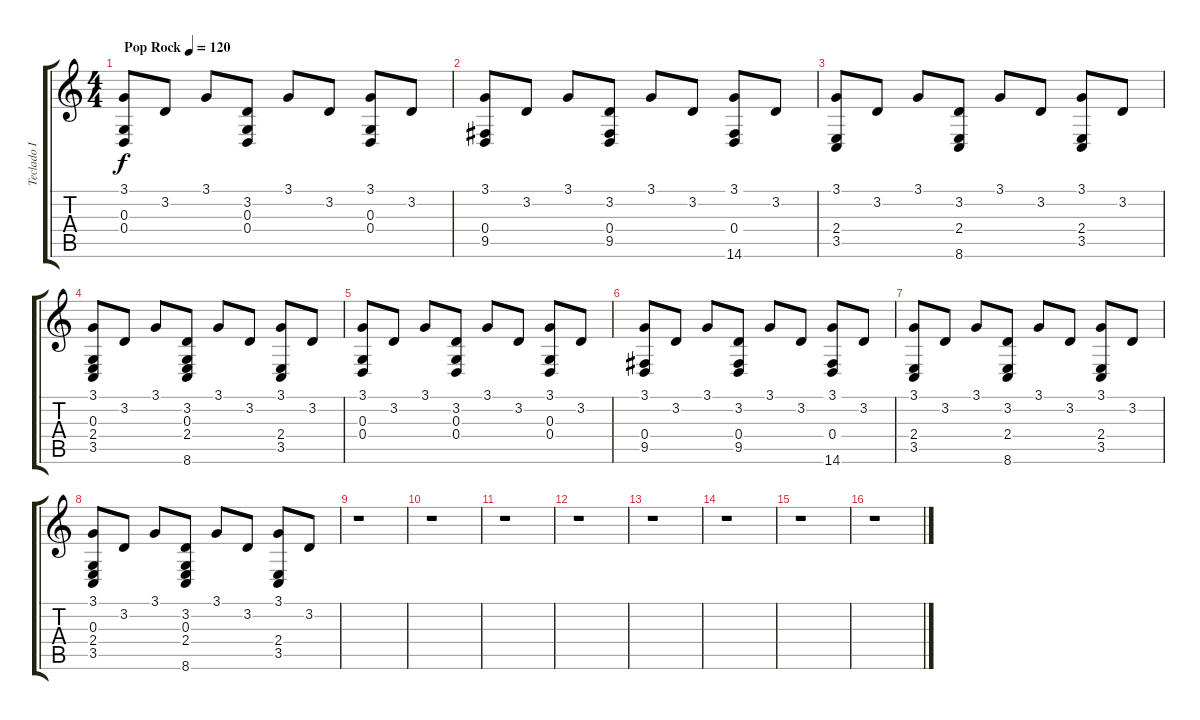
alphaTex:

\track ("Teclado I (SIMPLIFICADO)" "Teclado I ") {instrument acousticgrandpiano}
\staff {score tabs}
\tuning (E4 B3 G3 D3 A2 E2) {hide}
\ts (4 4)
\tempo (120 "Pop Rock")
\clef g2
\ks c
(3.1 0.3 0.4).8{dy f instrument acousticgrandpiano} 3.2.8 3.1.8 (3.2 0.3 0.4).8 3.1.8 3.2.8 (3.1 0.3 0.4).8 3.2.8 |
(3.1 0.4 9.5).8 3.2.8 3.1.8 (3.2 0.4 9.5).8 3.1.8 3.2.8 (3.1 0.4 14.6).8 3.2.8 |
(3.1 2.4 3.5).8 3.2.8 3.1.8 (3.2 2.4 8.6).8 3.1.8 3.2.8 (3.1 2.4 3.5).8 3.2.8 |
(3.1 0.3 2.4 3.5).8 3.2.8 3.1.8 (3.2 0.3 2.4 8.6).8 3.1.8 3.2.8 (3.1 2.4 3.5).8 3.2.8 |
(3.1 0.3 0.4).8 3.2.8 3.1.8 (3.2 0.3 0.4).8 3.1.8 3.2.8 (3.1 0.3 0.4).8 3.2.8 |
(3.1 0.4 9.5).8 3.2.8 3.1.8 (3.2 0.4 9.5).8 3.1.8 3.2.8 (3.1 0.4 14.6).8 3.2.8 |
(3.1 2.4 3.5).8 3.2.8 3.1.8 (3.2 2.4 8.6).8 3.1.8 3.2.8 (3.1 2.4 3.5).8 3.2.8 |
(3.1 0.3 2.4 3.5).8 3.2.8 3.1.8 (3.2 0.3 2.4 8.6).8 3.1.8 3.2.8 (3.1 2.4 3.5).8 3.2.8 |
r.1 |
r.1 |
r.1 |
r.1 |
r.1 |
r.1 |
r.1 |
r.1
